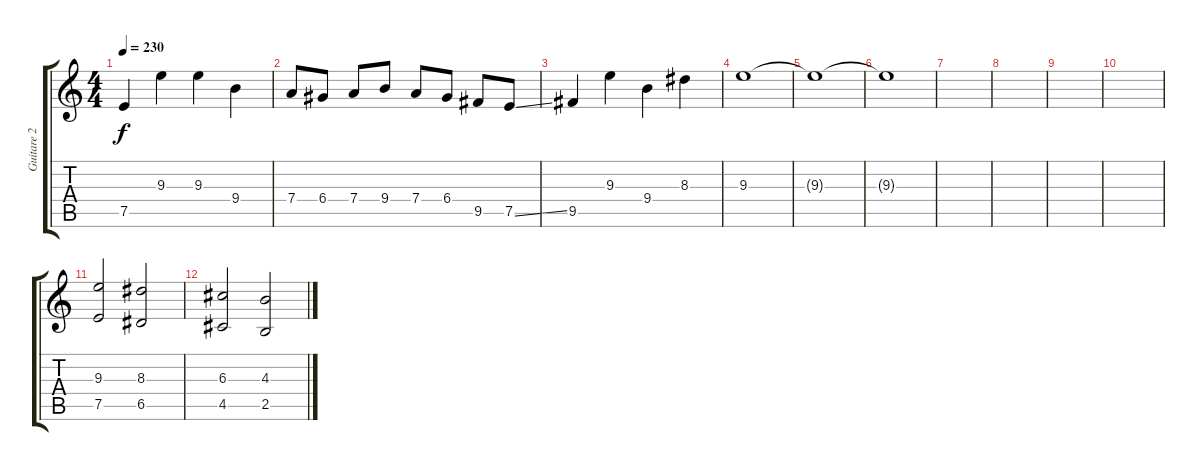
\track ("Guitare 2" "Guitare 2") {instrument distortionguitar}
\staff {score tabs}
\tuning (E4 B3 G3 D3 A2 E2) {hide}
\ts (4 4)
\tempo 230
\clef g2
\ks c
7.5.4{dy f} 9.3.4 9.3.4 9.4.4 |
7.4.8 6.4.8 7.4.8 9.4.8 7.4.8 6.4.8 9.5.8 7.5{ss}.8 |
9.5.4 9.3.4 9.4.4 8.3.4 |
9.3.1 |
9.3{t}.1 |
9.3{t}.1 |
|
|
|
|
(9.3 7.5).2 (8.3 6.5).2 |
(6.3 4.5).2 (4.3 2.5).2
